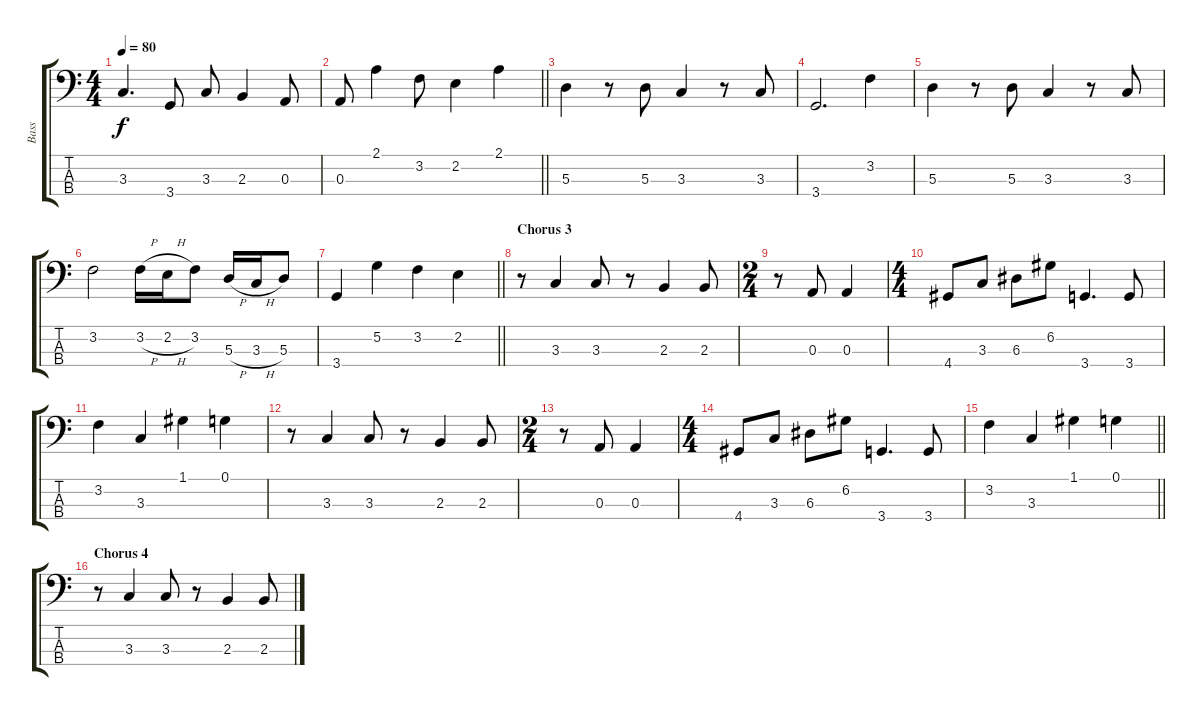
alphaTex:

\track ("Bass" "Bass") {instrument electricbassfinger}
\staff {score tabs}
\tuning (G2 D2 A1 E1) {hide}
\ts (4 4)
\tempo 80
\clef f4
\ks c
3.3.4{d dy f} 3.4.8 3.3.8 2.3.4 0.3.8 |
\barLineRight lightlight
0.3.8 2.1.4 3.2.8 2.2.4 2.1.4 |
5.3.4 r.8 5.3.8 3.3.4 r.8 3.3.8 |
3.4.2{d} 3.2.4 |
5.3.4 r.8 5.3.8 3.3.4 r.8 3.3.8 |
3.2.2 3.2{h}.16 2.2{h}.16 3.2.8 5.3{h}.16 3.3{h}.16 5.3.8 |
\barLineRight lightlight
3.4.4 5.2.4 3.2.4 2.2.4 |
\section ("" "Chorus 3")
r.8 3.3.4 3.3.8 r.8 2.3.4 2.3.8 |
\ts (2 4)
r.8 0.3.8 0.3.4 |
\ts (4 4)
4.4.8 3.3.8 6.3.8 6.2.8 3.4.4{d} 3.4.8 |
3.2.4 3.3.4 1.1.4 0.1.4 |
r.8 3.3.4 3.3.8 r.8 2.3.4 2.3.8 |
\ts (2 4)
r.8 0.3.8 0.3.4 |
\ts (4 4)
4.4.8 3.3.8 6.3.8 6.2.8 3.4.4{d} 3.4.8 |
\barLineRight lightlight
3.2.4 3.3.4 1.1.4 0.1.4 |
\section ("" "Chorus 4")
r.8 3.3.4 3.3.8 r.8 2.3.4 2.3.8
